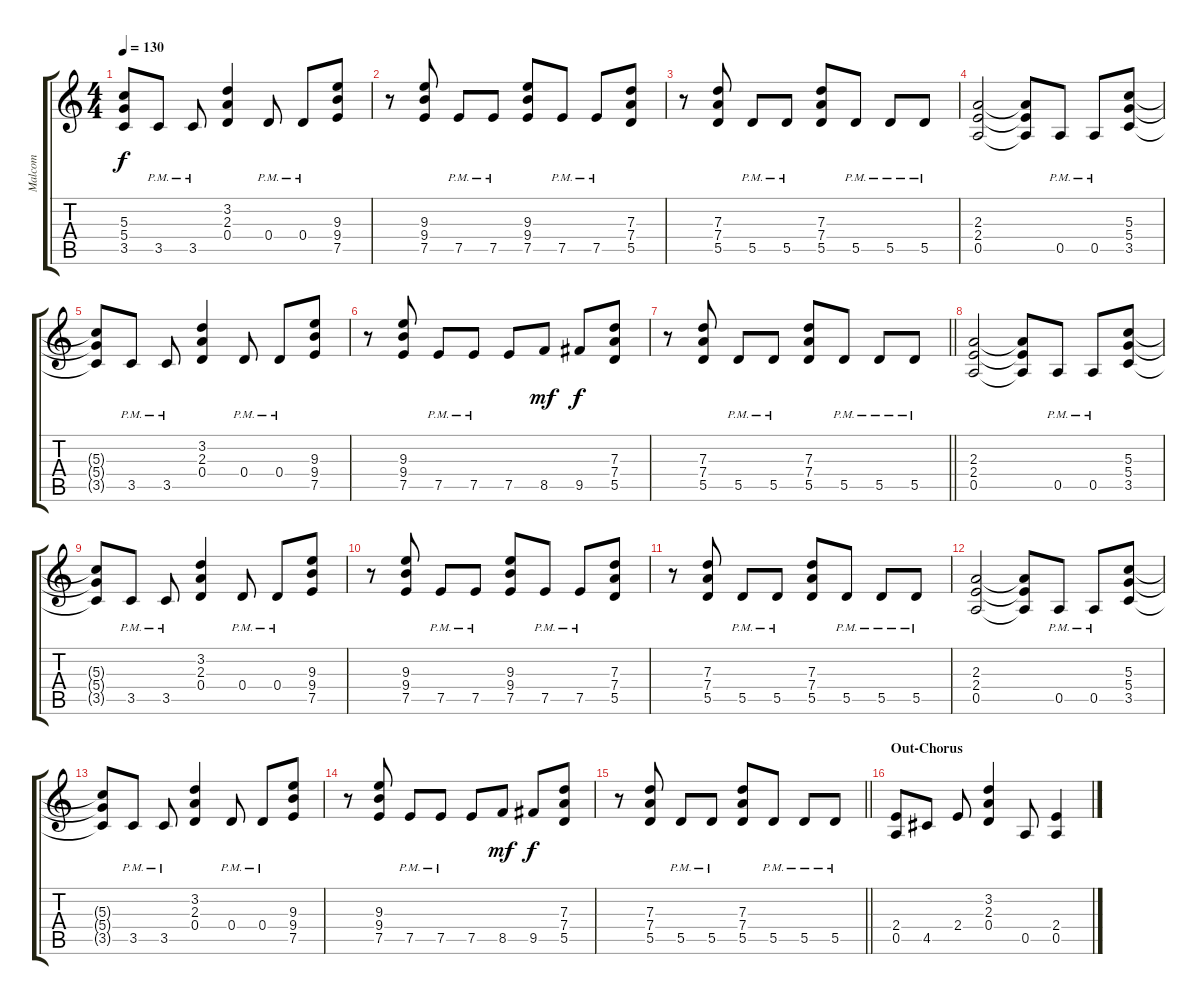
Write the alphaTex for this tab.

\track ("Malcom" "Malcom") {instrument overdrivenguitar}
\staff {score tabs}
\tuning (E4 B3 G3 D3 A2 E2) {hide}
\ts (4 4)
\tempo 130
\clef g2
\ks c
(5.3{t} 5.4{t} 3.5{t}).8{dy f} 3.5{pm}.8 3.5{pm}.8 (3.2 2.3 0.4).4 0.4{pm}.8 0.4{pm}.8 (9.3 9.4 7.5).8 |
r.8 (9.3 9.4 7.5).8 7.5{pm}.8 7.5{pm}.8 (9.3 9.4 7.5).8 7.5{pm}.8 7.5{pm}.8 (7.3 7.4 5.5).8 |
r.8 (7.3 7.4 5.5).8 5.5{pm}.8 5.5{pm}.8 (7.3 7.4 5.5).8 5.5{pm}.8 5.5{pm}.8 5.5{pm}.8 |
(2.3 2.4 0.5).2 (2.3{t} 2.4{t} 0.5{t}).8 0.5{pm}.8 0.5{pm}.8 (5.3 5.4 3.5).8 |
(5.3{t} 5.4{t} 3.5{t}).8 3.5{pm}.8 3.5{pm}.8 (3.2 2.3 0.4).4 0.4{pm}.8 0.4{pm}.8 (9.3 9.4 7.5).8 |
r.8 (9.3 9.4 7.5).8 7.5{pm}.8 7.5{pm}.8 7.5.8 8.5.8{dy mf} 9.5.8{dy f} (7.3 7.4 5.5).8 |
\barLineRight lightlight
r.8 (7.3 7.4 5.5).8 5.5{pm}.8 5.5{pm}.8 (7.3 7.4 5.5).8 5.5{pm}.8 5.5{pm}.8 5.5{pm}.8 |
(2.3 2.4 0.5).2 (2.3{t} 2.4{t} 0.5{t}).8 0.5{pm}.8 0.5{pm}.8 (5.3 5.4 3.5).8 |
(5.3{t} 5.4{t} 3.5{t}).8 3.5{pm}.8 3.5{pm}.8 (3.2 2.3 0.4).4 0.4{pm}.8 0.4{pm}.8 (9.3 9.4 7.5).8 |
r.8 (9.3 9.4 7.5).8 7.5{pm}.8 7.5{pm}.8 (9.3 9.4 7.5).8 7.5{pm}.8 7.5{pm}.8 (7.3 7.4 5.5).8 |
r.8 (7.3 7.4 5.5).8 5.5{pm}.8 5.5{pm}.8 (7.3 7.4 5.5).8 5.5{pm}.8 5.5{pm}.8 5.5{pm}.8 |
(2.3 2.4 0.5).2 (2.3{t} 2.4{t} 0.5{t}).8 0.5{pm}.8 0.5{pm}.8 (5.3 5.4 3.5).8 |
(5.3{t} 5.4{t} 3.5{t}).8 3.5{pm}.8 3.5{pm}.8 (3.2 2.3 0.4).4 0.4{pm}.8 0.4{pm}.8 (9.3 9.4 7.5).8 |
r.8 (9.3 9.4 7.5).8 7.5{pm}.8 7.5{pm}.8 7.5.8 8.5.8{dy mf} 9.5.8{dy f} (7.3 7.4 5.5).8 |
\barLineRight lightlight
r.8 (7.3 7.4 5.5).8 5.5{pm}.8 5.5{pm}.8 (7.3 7.4 5.5).8 5.5{pm}.8 5.5{pm}.8 5.5{pm}.8 |
\section ("" "Out-Chorus")
(2.4 0.5).8 4.5.8 2.4.8 (3.2 2.3 0.4).4 0.5.8 (2.4 0.5).4
